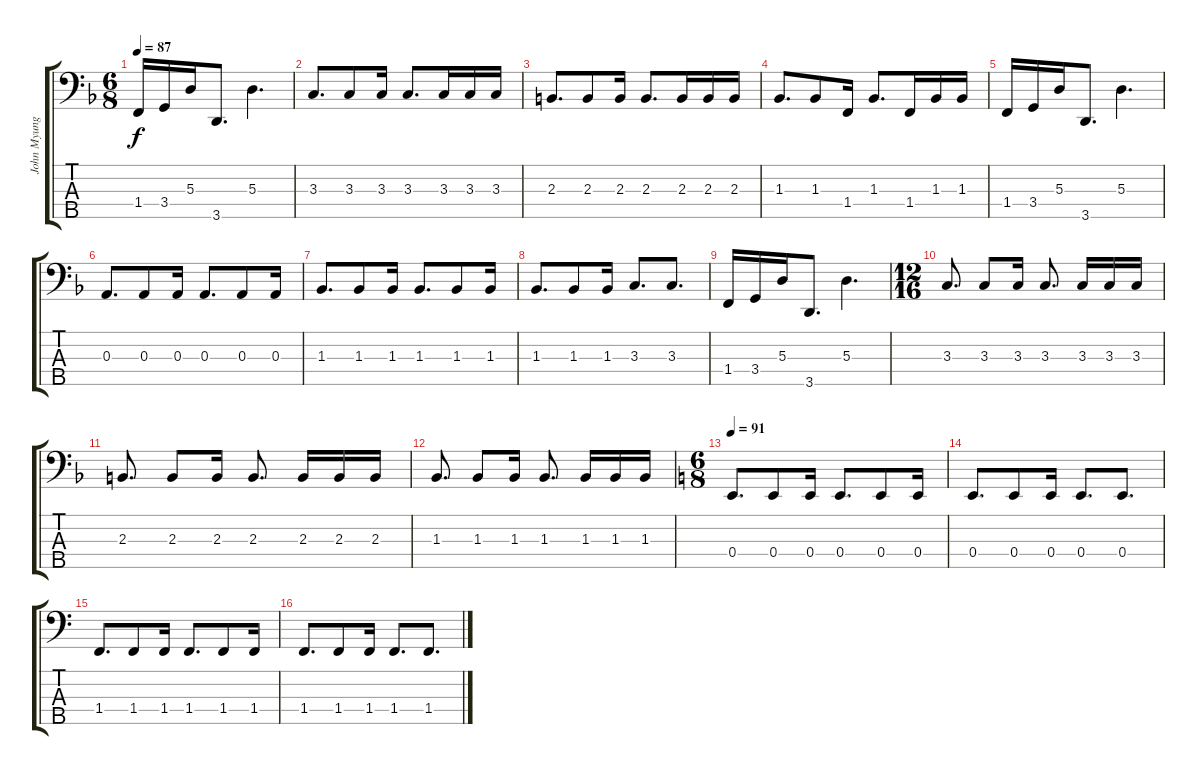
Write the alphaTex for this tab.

\track ("John Myung - Bass" "John Myung") {instrument electricbassfinger}
\staff {score tabs}
\tuning (G2 D2 A1 E1 B0) {hide}
\ts (6 8)
\tempo 87
\clef f4
\ks dminor
1.4.16{dy f} 3.4.16 5.3.16 3.5.8{d} 5.3.4{d} |
3.3.8{d} 3.3.8 3.3.16 3.3.8{d} 3.3.16 3.3.16 3.3.16 |
2.3.8{d} 2.3.8 2.3.16 2.3.8{d} 2.3.16 2.3.16 2.3.16 |
1.3.8{d} 1.3.8 1.4.16 1.3.8{d} 1.4.16 1.3.16 1.3.16 |
1.4.16 3.4.16 5.3.16 3.5.8{d} 5.3.4{d} |
0.3.8{d} 0.3.8 0.3.16 0.3.8{d} 0.3.8 0.3.16 |
1.3.8{d} 1.3.8 1.3.16 1.3.8{d} 1.3.8 1.3.16 |
1.3.8{d} 1.3.8 1.3.16 3.3.8{d} 3.3.8{d} |
1.4.16 3.4.16 5.3.16 3.5.8{d} 5.3.4{d} |
\ts (12 16)
3.3.8{d} 3.3.8 3.3.16 3.3.8{d} 3.3.16 3.3.16 3.3.16 |
2.3.8{d} 2.3.8 2.3.16 2.3.8{d} 2.3.16 2.3.16 2.3.16 |
1.3.8{d} 1.3.8 1.3.16 1.3.8{d} 1.3.16 1.3.16 1.3.16 |
\ts (6 8)
\tempo 91
\ks aminor
0.4.8{d} 0.4.8 0.4.16 0.4.8{d} 0.4.8 0.4.16 |
0.4.8{d} 0.4.8 0.4.16 0.4.8{d} 0.4.8{d} |
1.4.8{d} 1.4.8 1.4.16 1.4.8{d} 1.4.8 1.4.16 |
1.4.8{d} 1.4.8 1.4.16 1.4.8{d} 1.4.8{d}
